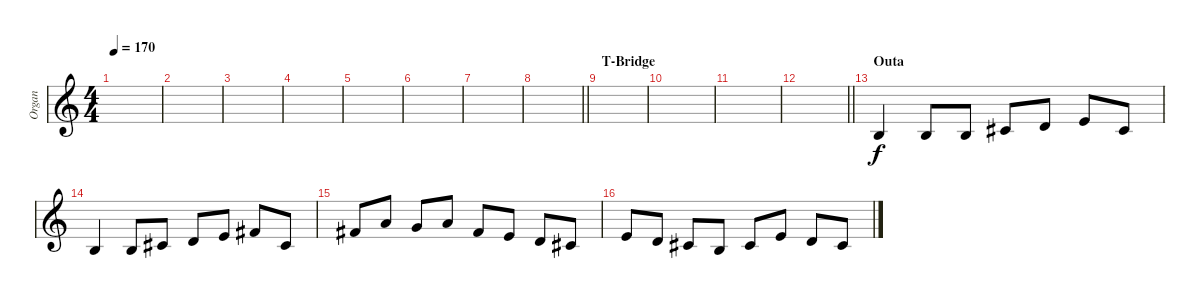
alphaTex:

\track ("Organ" "Organ") {instrument churchorgan}
\staff {score}
\tuning (E4 B3 G3 D3 A2 E2) {hide}
\ts (4 4)
\tempo 170
\clef g2
\ks c
|
|
|
|
|
|
|
\barLineRight lightlight
|
\section ("" "T-Bridge")
|
|
|
\barLineRight lightlight
|
\section ("" "Outa")
0.2.4 0.2.8 0.2.8 2.2.8 3.2.8 5.2.8 2.2.8 |
0.2.4 0.2.8 2.2.8 3.2.8 5.2.8 2.1.8 2.2.8 |
7.2.8 5.1.8 8.2.8 5.1.8 7.2.8 5.2.8 7.3.8 6.3.8 |
5.2.8 7.3.8 6.3.8 4.3.8 6.3.8 5.2.8 7.3.8 6.3.8
